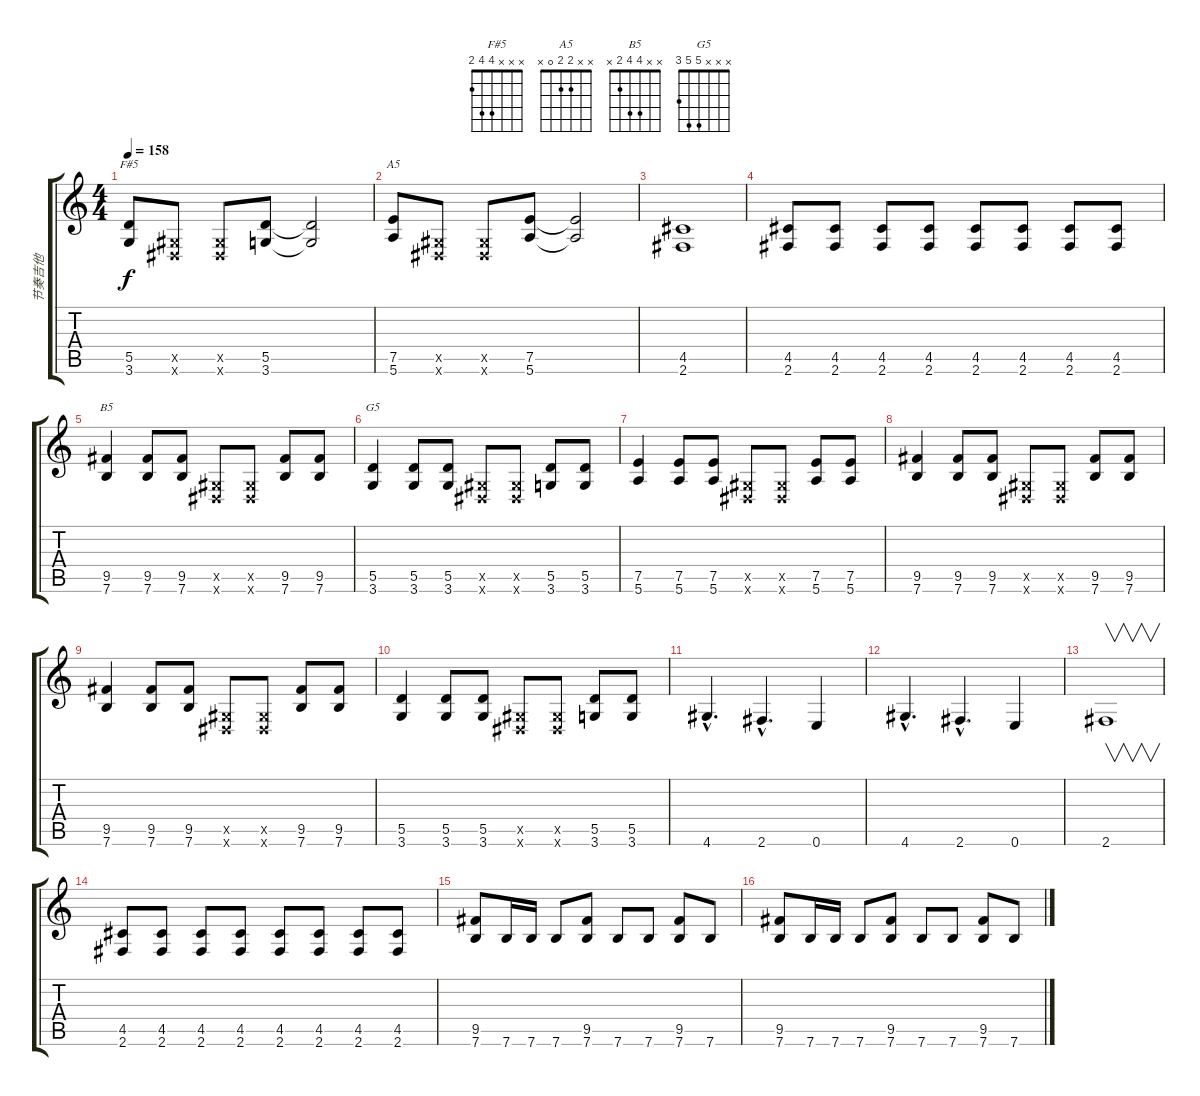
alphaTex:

\track ("节奏吉他" "节奏吉他") {instrument distortionguitar}
\staff {score tabs}
\tuning (E4 B3 G3 D3 A2 E2) {hide}
\chord ("F#5" x x x 4 4 2)
\chord ("A5" x x 2 2 0 x)
\chord ("B5" x x 4 4 2 x)
\chord ("G5" x x x 5 5 3)
\ts (4 4)
\tempo 158
\clef g2
\ks c
(5.5 3.6).8{ch "F#5" dy f} (-1.5{x} -1.6{x}).8 (-1.5{x} -1.6{x}).8 (5.5 3.6).8 (5.5{t} 3.6{t}).2 |
(7.5 5.6).8{ch "A5"} (-1.5{x} -1.6{x}).8 (-1.5{x} -1.6{x}).8 (7.5 5.6).8 (7.5{t} 5.6{t}).2 |
(4.5 2.6).1 |
(4.5 2.6).8 (4.5 2.6).8 (4.5 2.6).8 (4.5 2.6).8 (4.5 2.6).8 (4.5 2.6).8 (4.5 2.6).8 (4.5 2.6).8 |
(9.5 7.6).4{ch "B5"} (9.5 7.6).8 (9.5 7.6).8 (-1.5{x} -1.6{x}).8 (-1.5{x} -1.6{x}).8 (9.5 7.6).8 (9.5 7.6).8 |
(5.5 3.6).4{ch "G5"} (5.5 3.6).8 (5.5 3.6).8 (-1.5{x} -1.6{x}).8 (-1.5{x} -1.6{x}).8 (5.5 3.6).8 (5.5 3.6).8 |
(7.5 5.6).4 (7.5 5.6).8 (7.5 5.6).8 (-1.5{x} -1.6{x}).8 (-1.5{x} -1.6{x}).8 (7.5 5.6).8 (7.5 5.6).8 |
(9.5 7.6).4 (9.5 7.6).8 (9.5 7.6).8 (-1.5{x} -1.6{x}).8 (-1.5{x} -1.6{x}).8 (9.5 7.6).8 (9.5 7.6).8 |
(9.5 7.6).4 (9.5 7.6).8 (9.5 7.6).8 (-1.5{x} -1.6{x}).8 (-1.5{x} -1.6{x}).8 (9.5 7.6).8 (9.5 7.6).8 |
(5.5 3.6).4 (5.5 3.6).8 (5.5 3.6).8 (-1.5{x} -1.6{x}).8 (-1.5{x} -1.6{x}).8 (5.5 3.6).8 (5.5 3.6).8 |
4.6{hac}.4{d} 2.6{hac}.4{d} 0.6.4 |
4.6{hac}.4{d} 2.6{hac}.4{d} 0.6.4 |
2.6.1{v} |
(4.5 2.6).8 (4.5 2.6).8 (4.5 2.6).8 (4.5 2.6).8 (4.5 2.6).8 (4.5 2.6).8 (4.5 2.6).8 (4.5 2.6).8 |
(9.5 7.6).8 7.6.16 7.6.16 7.6.8 (9.5 7.6).8 7.6.8 7.6.8 (9.5 7.6).8 7.6.8 |
(9.5 7.6).8 7.6.16 7.6.16 7.6.8 (9.5 7.6).8 7.6.8 7.6.8 (9.5 7.6).8 7.6.8
